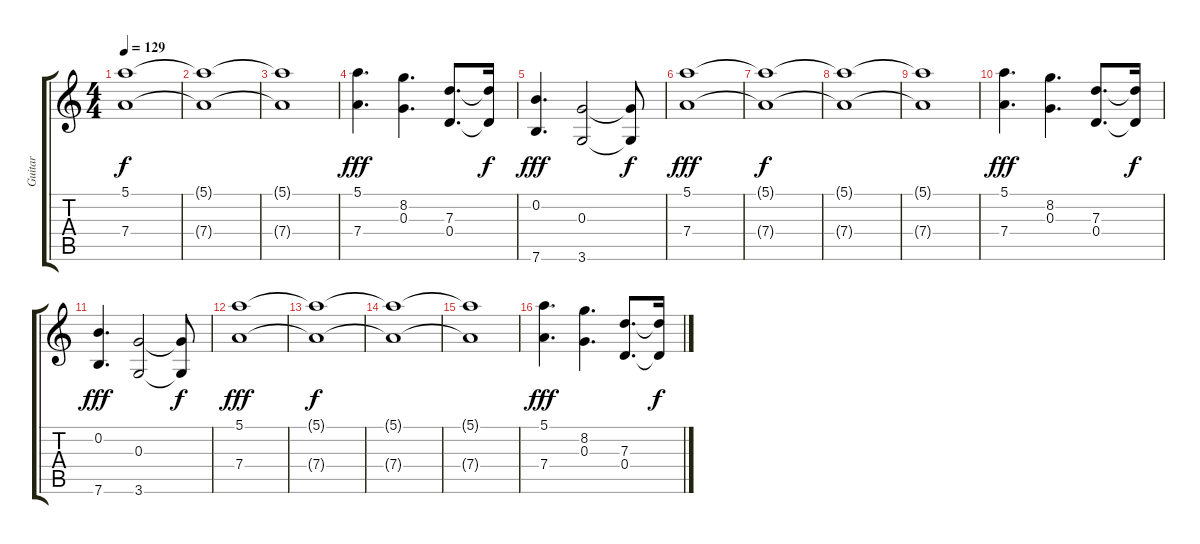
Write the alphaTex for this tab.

\track ("Guitar" "Guitar") {instrument distortionguitar}
\staff {score tabs}
\tuning (E4 B3 G3 D3 A2 E2) {hide}
\ts (4 4)
\tempo 129
\clef g2
\ks c
(5.1{t} 7.4{t}).1{dy f} |
(5.1{t} 7.4{t}).1 |
(5.1{t} 7.4{t}).1 |
(5.1 7.4).4{d dy fff} (8.2 0.3).4{d} (7.3 0.4).8{d} (7.3{t} 0.4{t}).16{dy f} |
(0.2 7.6).4{d dy fff} (0.3 3.6).2 (0.3{t} 3.6{t}).8{dy f} |
(5.1 7.4).1{dy fff} |
(5.1{t} 7.4{t}).1{dy f} |
(5.1{t} 7.4{t}).1 |
(5.1{t} 7.4{t}).1 |
(5.1 7.4).4{d dy fff} (8.2 0.3).4{d} (7.3 0.4).8{d} (7.3{t} 0.4{t}).16{dy f} |
(0.2 7.6).4{d dy fff} (0.3 3.6).2 (0.3{t} 3.6{t}).8{dy f} |
(5.1 7.4).1{dy fff} |
(5.1{t} 7.4{t}).1{dy f} |
(5.1{t} 7.4{t}).1 |
(5.1{t} 7.4{t}).1 |
(5.1 7.4).4{d dy fff} (8.2 0.3).4{d} (7.3 0.4).8{d} (7.3{t} 0.4{t}).16{dy f}
